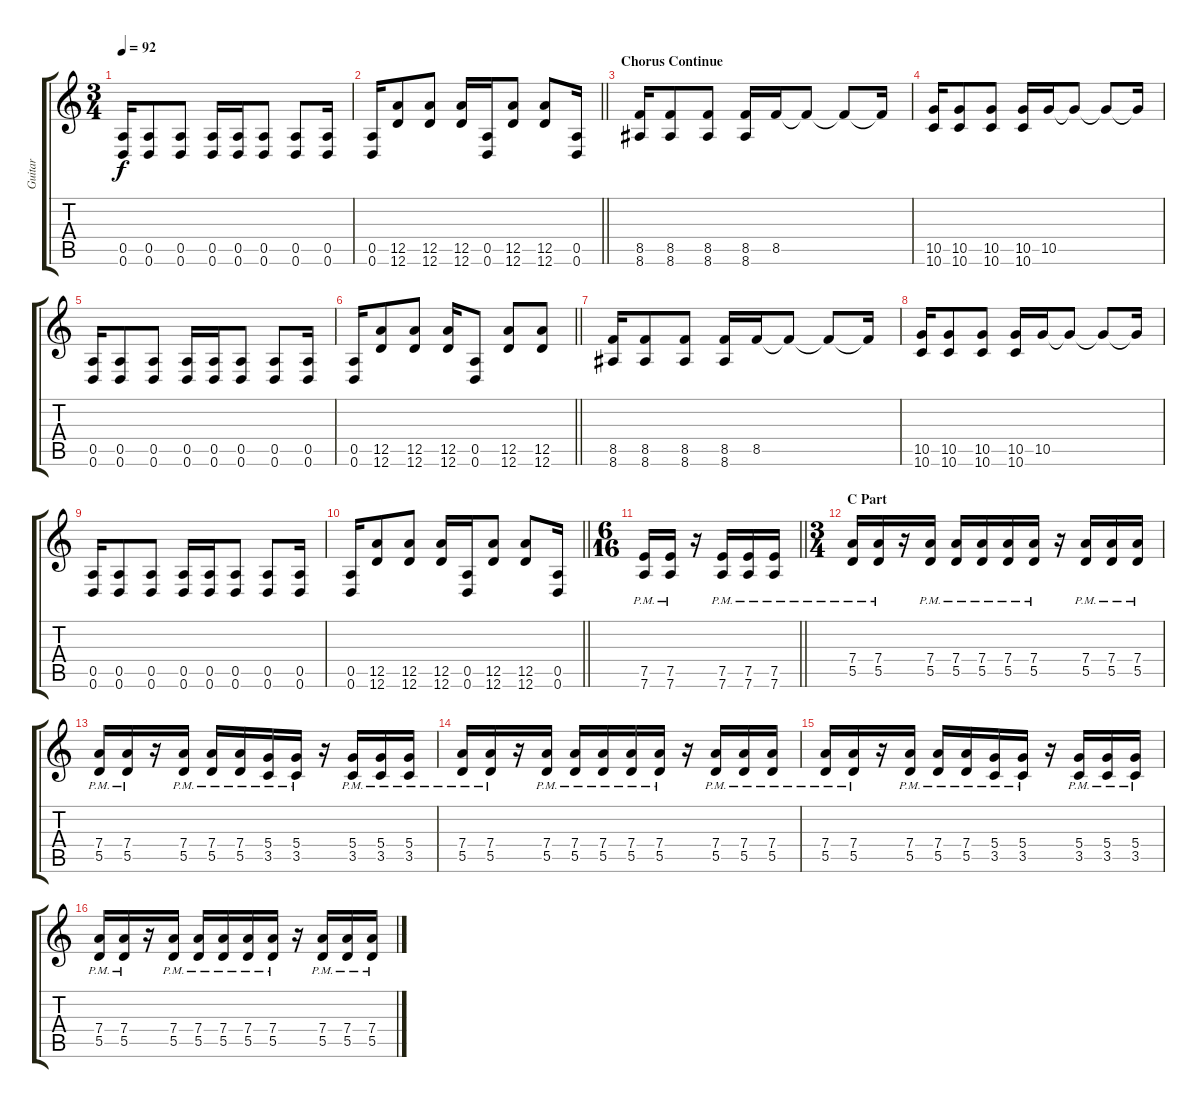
\track ("Guitar" "Guitar") {instrument overdrivenguitar}
\staff {score tabs}
\tuning (E4 B3 G3 D3 A2 D2) {hide}
\ts (3 4)
\tempo 92
\clef g2
\ks c
(0.5 0.6).16{dy f} (0.5 0.6).8 (0.5 0.6).8 (0.5 0.6).16 (0.5 0.6).16 (0.5 0.6).8 (0.5 0.6).8 (0.5 0.6).16 |
\barLineRight lightlight
(0.5 0.6).16 (12.5 12.6).8 (12.5 12.6).8 (12.5 12.6).16 (0.5 0.6).16 (12.5 12.6).8 (12.5 12.6).8 (0.5 0.6).16 |
\section ("" "Chorus Continue")
(8.5 8.6).16 (8.5 8.6).8 (8.5 8.6).8 (8.5 8.6).16 8.5.16 8.5{t}.8 8.5{t}.8 8.5{t}.16 |
(10.5 10.6).16 (10.5 10.6).8 (10.5 10.6).8 (10.5 10.6).16 10.5.16 10.5{t}.8 10.5{t}.8 10.5{t}.16 |
(0.5 0.6).16 (0.5 0.6).8 (0.5 0.6).8 (0.5 0.6).16 (0.5 0.6).16 (0.5 0.6).8 (0.5 0.6).8 (0.5 0.6).16 |
\barLineRight lightlight
(0.5 0.6).16 (12.5 12.6).8 (12.5 12.6).8 (12.5 12.6).16 (0.5 0.6).8 (12.5 12.6).8 (12.5 12.6).8 |
(8.5 8.6).16 (8.5 8.6).8 (8.5 8.6).8 (8.5 8.6).16 8.5.16 8.5{t}.8 8.5{t}.8 8.5{t}.16 |
(10.5 10.6).16 (10.5 10.6).8 (10.5 10.6).8 (10.5 10.6).16 10.5.16 10.5{t}.8 10.5{t}.8 10.5{t}.16 |
(0.5 0.6).16 (0.5 0.6).8 (0.5 0.6).8 (0.5 0.6).16 (0.5 0.6).16 (0.5 0.6).8 (0.5 0.6).8 (0.5 0.6).16 |
\barLineRight lightlight
(0.5 0.6).16 (12.5 12.6).8 (12.5 12.6).8 (12.5 12.6).16 (0.5 0.6).16 (12.5 12.6).8 (12.5 12.6).8 (0.5 0.6).16 |
\ts (6 16)
\barLineRight lightlight
(7.5{pm} 7.6{pm}).16 (7.5{pm} 7.6{pm}).16 r.16 (7.5{pm} 7.6{pm}).16 (7.5{pm} 7.6{pm}).16 (7.5{pm} 7.6{pm}).16 |
\ts (3 4)
\section ("" "C Part ")
(7.4{pm} 5.5{pm}).16 (7.4{pm} 5.5{pm}).16 r.16 (7.4{pm} 5.5{pm}).16 (7.4{pm} 5.5{pm}).16 (7.4{pm} 5.5{pm}).16 (7.4{pm} 5.5{pm}).16 (7.4{pm} 5.5{pm}).16 r.16 (7.4{pm} 5.5{pm}).16 (7.4{pm} 5.5{pm}).16 (7.4{pm} 5.5{pm}).16 |
(7.4{pm} 5.5{pm}).16 (7.4{pm} 5.5{pm}).16 r.16 (7.4{pm} 5.5{pm}).16 (7.4{pm} 5.5{pm}).16 (7.4{pm} 5.5{pm}).16 (5.4{pm} 3.5{pm}).16 (5.4{pm} 3.5{pm}).16 r.16 (5.4{pm} 3.5{pm}).16 (5.4{pm} 3.5{pm}).16 (5.4{pm} 3.5{pm}).16 |
(7.4{pm} 5.5{pm}).16 (7.4{pm} 5.5{pm}).16 r.16 (7.4{pm} 5.5{pm}).16 (7.4{pm} 5.5{pm}).16 (7.4{pm} 5.5{pm}).16 (7.4{pm} 5.5{pm}).16 (7.4{pm} 5.5{pm}).16 r.16 (7.4{pm} 5.5{pm}).16 (7.4{pm} 5.5{pm}).16 (7.4{pm} 5.5{pm}).16 |
(7.4{pm} 5.5{pm}).16 (7.4{pm} 5.5{pm}).16 r.16 (7.4{pm} 5.5{pm}).16 (7.4{pm} 5.5{pm}).16 (7.4{pm} 5.5{pm}).16 (5.4{pm} 3.5{pm}).16 (5.4{pm} 3.5{pm}).16 r.16 (5.4{pm} 3.5{pm}).16 (5.4{pm} 3.5{pm}).16 (5.4{pm} 3.5{pm}).16 |
(7.4{pm} 5.5{pm}).16 (7.4{pm} 5.5{pm}).16 r.16 (7.4{pm} 5.5{pm}).16 (7.4{pm} 5.5{pm}).16 (7.4{pm} 5.5{pm}).16 (7.4{pm} 5.5{pm}).16 (7.4{pm} 5.5{pm}).16 r.16 (7.4{pm} 5.5{pm}).16 (7.4{pm} 5.5{pm}).16 (7.4{pm} 5.5{pm}).16
